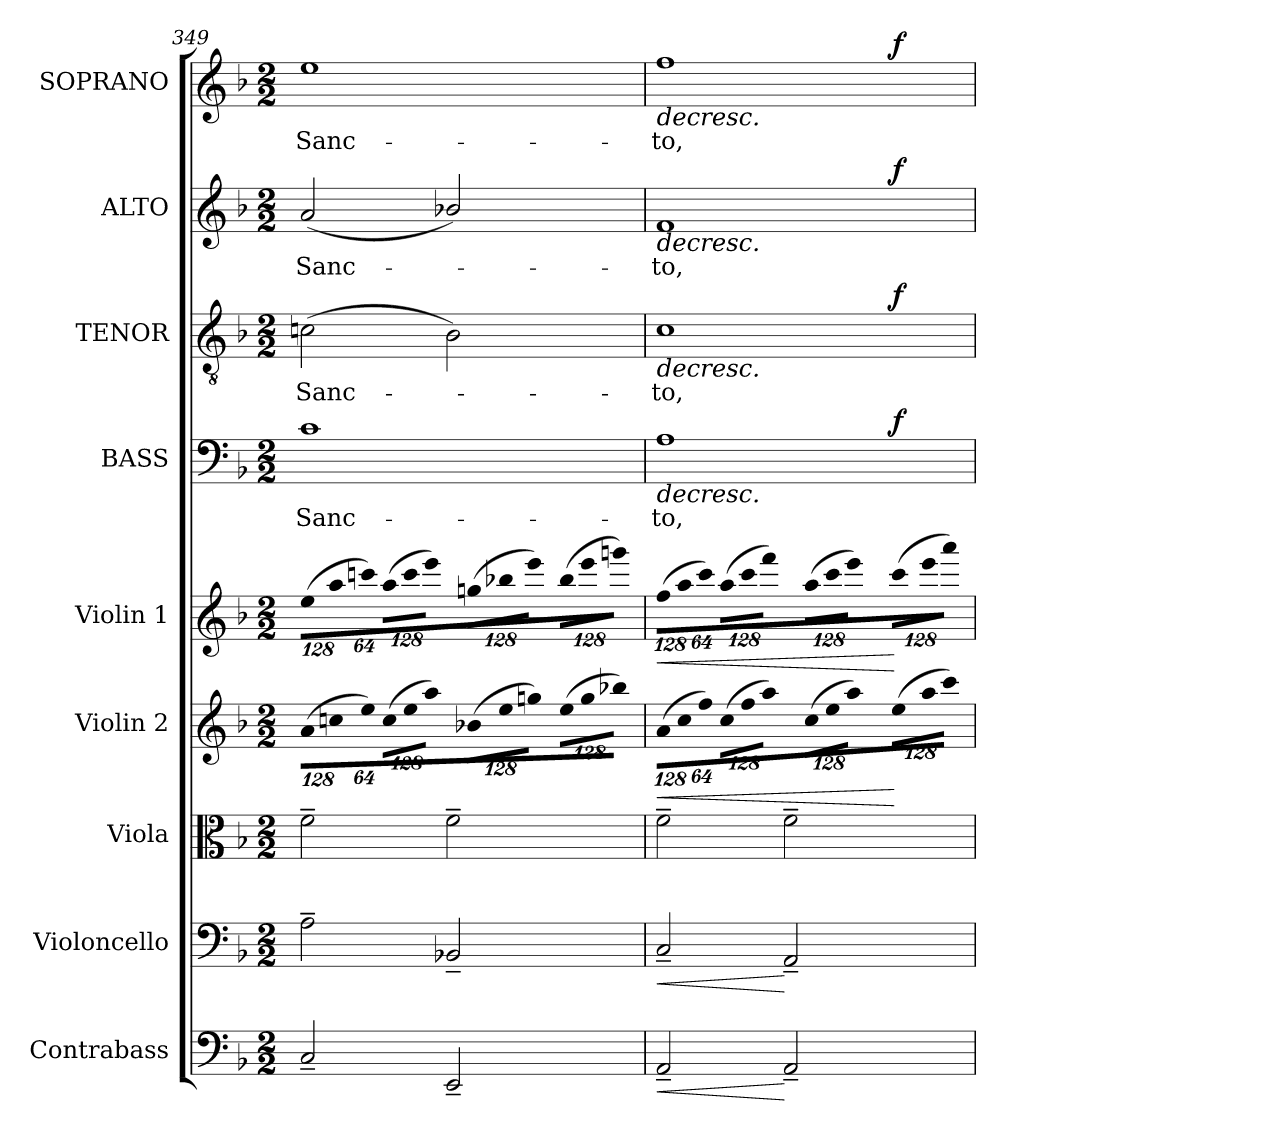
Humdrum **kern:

**kern	**dynam	**kern	**dynam	**kern	**kern	**dynam	**kern	**dynam	**kern	**text	**dynam	**kern	**text	**dynam	**kern	**text	**dynam	**kern	**text	**dynam
*part9	*part9	*part8	*part8	*part7	*part6	*part6	*part5	*part5	*part4	*part4	*part4	*part3	*part3	*part3	*part2	*part2	*part2	*part1	*part1	*part1
*staff9	*staff9	*staff8	*staff8	*staff7	*staff6	*staff6	*staff5	*staff5	*staff4	*staff4	*staff4	*staff3	*staff3	*staff3	*staff2	*staff2	*staff2	*staff1	*staff1	*staff1
*I"Contrabass	*	*I"Violoncello	*	*I"Viola	*I"Violin 2	*	*I"Violin 1	*	*I"BASS	*	*	*I"TENOR	*	*	*I"ALTO	*	*	*I"SOPRANO	*	*
*I'Cb.	*	*I'Vc.	*	*I'Vla.	*I'Vln. 2	*	*I'Vln. 1	*	*I'B.	*	*	*I'T.	*	*	*I'A.	*	*	*I'S.	*	*
!!LO:LB:g=z
*clefF4	*	*clefF4	*	*clefC3	*clefG2	*	*clefG2	*	*clefF4	*	*	*clefGv2	*	*	*clefG2	*	*	*clefG2	*	*
*ITrd7c12	*	*	*	*	*	*	*	*	*	*	*	*ITrd7c12	*	*	*	*	*	*	*	*
*k[b-]	*	*k[b-]	*	*k[b-]	*k[b-]	*	*k[b-]	*	*k[b-]	*	*	*k[b-]	*	*	*k[b-]	*	*	*k[b-]	*	*
*F:	*	*F:	*	*F:	*F:	*	*F:	*	*F:	*	*	*F:	*	*	*F:	*	*	*F:	*	*
*M2/2	*	*M2/2	*	*M2/2	*M2/2	*	*M2/2	*	*M2/2	*	*	*M2/2	*	*	*M2/2	*	*	*M2/2	*	*
*	*	*	*	*	*Xbrackettup	*	*	*	*	*	*	*	*	*	*	*	*	*	*	*
=349	=349	=349	=349	=349	=349	=349	=349	=349	=349	=349	=349	=349	=349	=349	=349	=349	=349	=349	=349	=349
!	!	!	!	!	!LO:N:vis=8	!	!	!	!	!	!	!	!	!	!	!	!	!	!	!
*	*	*	*	*	*	*	*Xbrackettup	*	*	*	*	*	*	*	*	*	*	*	*	*
!	!	!	!	!	!	!	!LO:N:vis=8	!	!	!	!	!	!	!	!	!	!	!	!	!
!	!	!	!	!	!	!	!	!	!	!LO:LY:b:color=#000000	!	!	!	!	!	!	!	!	!	!
!	!	!	!	!	!	!	!	!	!	!	!	!	!LO:LY:b:color=#000000	!	!	!	!	!	!	!
!	!	!	!	!	!	!	!	!	!	!	!	!	!	!	!	!LO:LY:b:color=#000000	!	!	!	!
!	!	!	!	!	!	!	!	!	!	!	!	!	!	!	!	!	!	!	!LO:LY:b:color=#000000	!
2CC~i/	.	2A~i\	.	2f~i\	(1024%85ai\L	.	(1024%85eei\L	.	1ci	Sanc-	.	(2Cni\	Sanc-	.	(2ai/	Sanc-	.	1eei	Sanc-	.
!	!	!	!	!	!LO:N:vis=8	!	!LO:N:vis=8	!	!	!	!	!	!	!	!	!	!	!	!	!
.	.	.	.	.	1024%85ccni\	.	1024%85aai\	.	.	.	.	.	.	.	.	.	.	.	.	.
!	!	!	!	!	!LO:N:vis=8	!	!LO:N:vis=8	!	!	!	!	!	!	!	!	!	!	!	!	!
.	.	.	.	.	512%43eei\J)	.	512%43cccni\J)	.	.	.	.	.	.	.	.	.	.	.	.	.
!	!	!	!	!	!LO:N:vis=8	!	!LO:N:vis=8	!	!	!	!	!	!	!	!	!	!	!	!	!
.	.	.	.	.	(1024%85cci\L	.	(1024%85aai\L	.	.	.	.	.	.	.	.	.	.	.	.	.
!	!	!	!	!	!LO:N:vis=8	!	!LO:N:vis=8	!	!	!	!	!	!	!	!	!	!	!	!	!
.	.	.	.	.	1024%85eei\	.	1024%85ccci\	.	.	.	.	.	.	.	.	.	.	.	.	.
!	!	!	!	!	!LO:N:vis=8	!	!LO:N:vis=8	!	!	!	!	!	!	!	!	!	!	!	!	!
.	.	.	.	.	512%43aai\J)	.	512%43eeei\J)	.	.	.	.	.	.	.	.	.	.	.	.	.
!	!	!	!	!	!LO:N:vis=8	!	!LO:N:vis=8	!	!	!	!	!	!	!	!	!	!	!	!	!
2EEE~i/	.	2BB-X~i/	.	2f~i\	(1024%85b-Xi\L	.	(1024%85ggni\L	.	.	.	.	2BB-i\)	.	.	2b-Xi/)	.	.	.	.	.
!	!	!	!	!	!LO:N:vis=8	!	!LO:N:vis=8	!	!	!	!	!	!	!	!	!	!	!	!	!
.	.	.	.	.	1024%85eei\	.	1024%85bb-Xi\	.	.	.	.	.	.	.	.	.	.	.	.	.
!	!	!	!	!	!LO:N:vis=8	!	!LO:N:vis=8	!	!	!	!	!	!	!	!	!	!	!	!	!
.	.	.	.	.	512%43ggni\J)	.	512%43eeei\J)	.	.	.	.	.	.	.	.	.	.	.	.	.
!	!	!	!	!	!LO:N:vis=8	!	!LO:N:vis=8	!	!	!	!	!	!	!	!	!	!	!	!	!
.	.	.	.	.	(1024%85eei\L	.	(1024%85bb-i\L	.	.	.	.	.	.	.	.	.	.	.	.	.
!	!	!	!	!	!LO:N:vis=8	!	!LO:N:vis=8	!	!	!	!	!	!	!	!	!	!	!	!	!
.	.	.	.	.	1024%85ggi\	.	1024%85eeei\	.	.	.	.	.	.	.	.	.	.	.	.	.
!	!	!	!	!	!LO:N:vis=8	!	!LO:N:vis=8	!	!	!	!	!	!	!	!	!	!	!	!	!
.	.	.	.	.	512%43bb-Xi\J)	.	512%43gggni\J)	.	.	.	.	.	.	.	.	.	.	.	.	.
=350	=350	=350	=350	=350	=350	=350	=350	=350	=350	=350	=350	=350	=350	=350	=350	=350	=350	=350	=350	=350
!	!LO:HP:b	!	!LO:HP:b	!	!LO:N:vis=8	!LO:HP:b	!LO:N:vis=8	!LO:HP:b	!	!	!	!	!	!	!	!	!	!	!	!
!	!	!	!	!	!	!	!	!	!	!LO:LY:b:color=#000000	!LO:HP:b	!	!	!	!	!	!	!	!	!
!	!	!	!	!	!	!	!	!	!	!	!	!	!LO:LY:b:color=#000000	!LO:HP:b	!	!	!	!	!	!
!	!	!	!	!	!	!	!	!	!	!	!	!	!	!	!	!LO:LY:b:color=#000000	!LO:HP:b	!	!	!
!	!	!	!	!	!	!	!	!	!	!	!	!	!	!	!	!	!	!	!LO:LY:b:color=#000000	!LO:HP:b
*	*	*	*	*	*	*	*	*	*^	*	*	*^	*	*	*^	*	*	*^	*	*
2AAA~i/	<	2C~i/	<	2f~i\	(1024%85ai\L	<	(1024%85ffi\L	<	1Ai	2ryy	-to,	>	1Ci	2ryy	-to,	>	1fi	2ryy	-to,	>	1ffi	2ryy	-to,	>
!	!	!	!	!	!LO:N:vis=8	!	!LO:N:vis=8	!	!	!	!	!	!	!	!	!	!	!	!	!	!	!	!	!
.	.	.	.	.	1024%85cci\	.	1024%85aai\	.	.	.	.	.	.	.	.	.	.	.	.	.	.	.	.	.
!	!	!	!	!	!LO:N:vis=8	!	!LO:N:vis=8	!	!	!	!	!	!	!	!	!	!	!	!	!	!	!	!	!
.	.	.	.	.	512%43ffi\J)	.	512%43ccci\J)	.	.	.	.	.	.	.	.	.	.	.	.	.	.	.	.	.
!	!	!	!	!	!LO:N:vis=8	!	!LO:N:vis=8	!	!	!	!	!	!	!	!	!	!	!	!	!	!	!	!	!
.	.	.	.	.	(1024%85cci\L	.	(1024%85aai\L	.	.	.	.	.	.	.	.	.	.	.	.	.	.	.	.	.
!	!	!	!	!	!LO:N:vis=8	!	!LO:N:vis=8	!	!	!	!	!	!	!	!	!	!	!	!	!	!	!	!	!
.	.	.	.	.	1024%85ffi\	.	1024%85ccci\	.	.	.	.	.	.	.	.	.	.	.	.	.	.	.	.	.
!	!	!	!	!	!LO:N:vis=8	!	!LO:N:vis=8	!	!	!	!	!	!	!	!	!	!	!	!	!	!	!	!	!
.	.	.	.	.	512%43aai\J)	.	512%43fffi\J)	.	.	.	.	.	.	.	.	.	.	.	.	.	.	.	.	.
!	!	!	!	!	!LO:N:vis=8	!	!LO:N:vis=8	!	!	!	!	!	!	!	!	!	!	!	!	!	!	!	!	!
2AAA~i/	[	2AA~i/	[	2f~i\	(1024%85cci\L	.	(1024%85aai\L	.	.	4ryy	.	.	.	4ryy	.	.	.	4ryy	.	.	.	4ryy	.	.
!	!	!	!	!	!LO:N:vis=8	!	!LO:N:vis=8	!	!	!	!	!	!	!	!	!	!	!	!	!	!	!	!	!
.	.	.	.	.	1024%85eei\	.	1024%85ccci\	.	.	.	.	.	.	.	.	.	.	.	.	.	.	.	.	.
!	!	!	!	!	!LO:N:vis=8	!	!LO:N:vis=8	!	!	!	!	!	!	!	!	!	!	!	!	!	!	!	!	!
.	.	.	.	.	512%43aai\J)	.	512%43eeei\J)	.	.	.	.	.	.	.	.	.	.	.	.	.	.	.	.	.
!	!	!	!	!	!LO:N:vis=8	!	!LO:N:vis=8	!	!	!	!	!	!	!	!	!	!	!	!	!	!	!	!	!
.	.	.	.	.	(1024%85eei\L	.	(1024%85ccci\L	.	.	8ryy	.	.	.	8ryy	.	.	.	8ryy	.	.	.	8ryy	.	.
!	!	!	!	!	!LO:N:vis=8	!	!LO:N:vis=8	!	!	!	!	!	!	!	!	!	!	!	!	!	!	!	!	!
.	.	.	.	.	1024%85aai\	.	1024%85eeei\	.	.	.	.	.	.	.	.	.	.	.	.	.	.	.	.	.
.	.	.	.	.	.	.	.	.	.	32ryy	.	.	.	32ryy	.	.	.	32ryy	.	.	.	32ryy	.	.
.	.	.	.	.	.	.	.	.	.	128ryy	.	.	.	128ryy	.	.	.	128ryy	.	.	.	128ryy	.	.
.	.	.	.	.	.	.	.	.	.	512ryy	.	.	.	512ryy	.	.	.	512ryy	.	.	.	512ryy	.	.
!	!	!	!	!	!LO:N:vis=8	!	!LO:N:vis=8	!	!	!	!	!	!	!	!	!	!	!	!	!	!	!	!	!
.	.	.	.	.	512%43ccci\J)	[	512%43aaai\J)	[	.	16ryy	.	f	.	16ryy	.	f	.	16ryy	.	f	.	16ryy	.	f
.	.	.	.	.	.	.	.	.	.	64ryy	.	.	.	64ryy	.	.	.	64ryy	.	.	.	64ryy	.	.
.	.	.	.	.	.	.	.	.	.	256.ryy	.	.	.	256.ryy	.	.	.	256.ryy	.	.	.	256.ryy	.	.
.	.	.	.	.	.	.	.	.	.	.	.	]	.	.	.	]	.	.	.	]	.	.	.	]
*	*	*	*	*	*	*	*	*	*v	*v	*	*	*	*	*	*	*v	*v	*	*	*v	*v	*	*
*	*	*	*	*	*	*	*	*	*	*	*	*v	*v	*	*	*	*	*	*	*	*
=	=	=	=	=	=	=	=	=	=	=	=	=	=	=	=	=	=	=	=	=
*-	*-	*-	*-	*-	*-	*-	*-	*-	*-	*-	*-	*-	*-	*-	*-	*-	*-	*-	*-	*-
